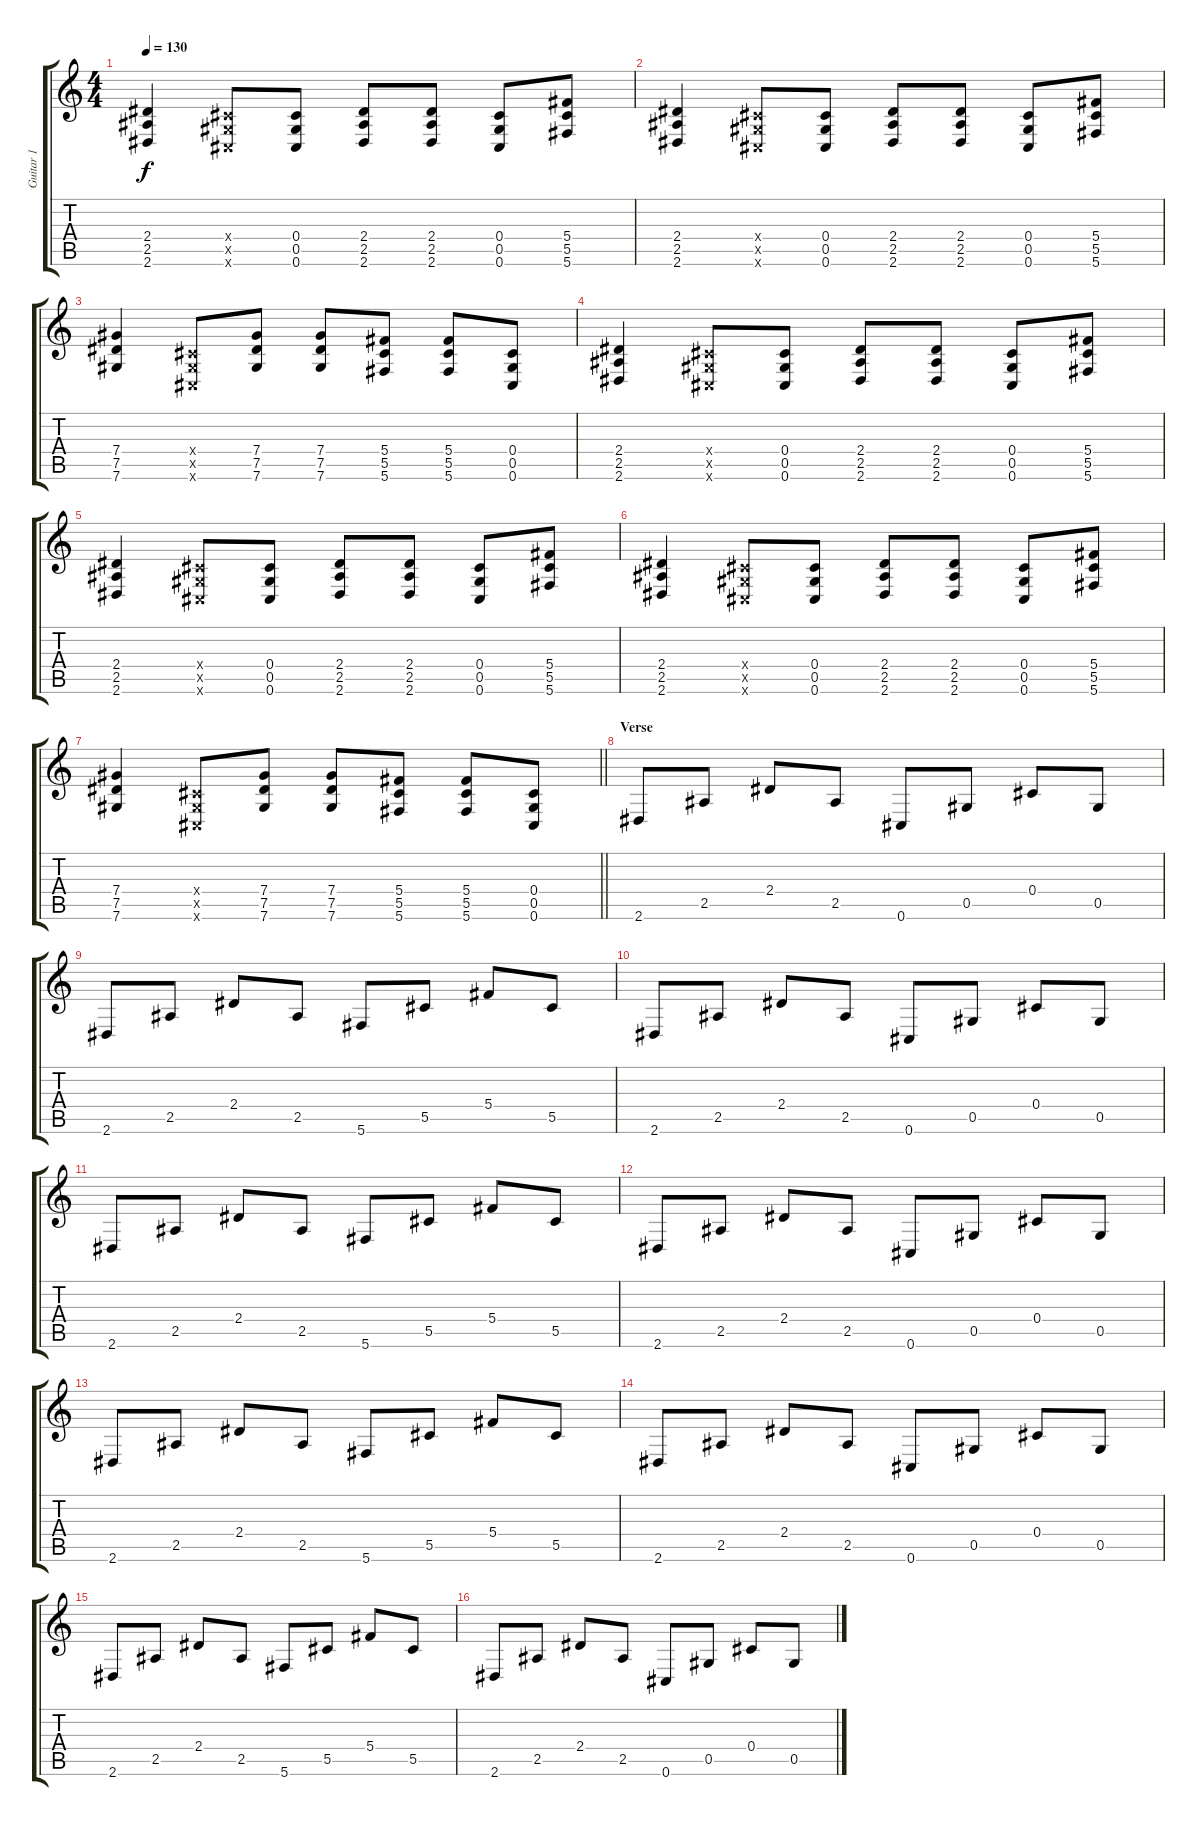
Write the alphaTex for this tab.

\track ("Guitar 1" "Guitar 1") {instrument distortionguitar}
\staff {score tabs}
\tuning (Eb4 Bb3 Gb3 Db3 Ab2 Db2) {hide}
\ts (4 4)
\tempo 130
\clef g2
\ks c
(2.4 2.5 2.6).4{dy f} (0.4{x} 0.5{x} 0.6{x}).8 (0.4 0.5 0.6).8 (2.4 2.5 2.6).8 (2.4 2.5 2.6).8 (0.4 0.5 0.6).8 (5.4 5.5 5.6).8 |
(2.4 2.5 2.6).4 (0.4{x} 0.5{x} 0.6{x}).8 (0.4 0.5 0.6).8 (2.4 2.5 2.6).8 (2.4 2.5 2.6).8 (0.4 0.5 0.6).8 (5.4 5.5 5.6).8 |
(7.4 7.5 7.6).4 (0.4{x} 0.5{x} 0.6{x}).8 (7.4 7.5 7.6).8 (7.4 7.5 7.6).8 (5.4 5.5 5.6).8 (5.4 5.5 5.6).8 (0.4 0.5 0.6).8 |
(2.4 2.5 2.6).4 (0.4{x} 0.5{x} 0.6{x}).8 (0.4 0.5 0.6).8 (2.4 2.5 2.6).8 (2.4 2.5 2.6).8 (0.4 0.5 0.6).8 (5.4 5.5 5.6).8 |
(2.4 2.5 2.6).4 (0.4{x} 0.5{x} 0.6{x}).8 (0.4 0.5 0.6).8 (2.4 2.5 2.6).8 (2.4 2.5 2.6).8 (0.4 0.5 0.6).8 (5.4 5.5 5.6).8 |
(2.4 2.5 2.6).4 (0.4{x} 0.5{x} 0.6{x}).8 (0.4 0.5 0.6).8 (2.4 2.5 2.6).8 (2.4 2.5 2.6).8 (0.4 0.5 0.6).8 (5.4 5.5 5.6).8 |
\barLineRight lightlight
(7.4 7.5 7.6).4 (0.4{x} 0.5{x} 0.6{x}).8 (7.4 7.5 7.6).8 (7.4 7.5 7.6).8 (5.4 5.5 5.6).8 (5.4 5.5 5.6).8 (0.4 0.5 0.6).8 |
\section ("" "Verse")
2.6.8{instrument electricguitarclean} 2.5.8 2.4.8 2.5.8 0.6.8 0.5.8 0.4.8 0.5.8 |
2.6.8 2.5.8 2.4.8 2.5.8 5.6.8 5.5.8 5.4.8 5.5.8 |
2.6.8 2.5.8 2.4.8 2.5.8 0.6.8 0.5.8 0.4.8 0.5.8 |
2.6.8 2.5.8 2.4.8 2.5.8 5.6.8 5.5.8 5.4.8 5.5.8 |
2.6.8 2.5.8 2.4.8 2.5.8 0.6.8 0.5.8 0.4.8 0.5.8 |
2.6.8 2.5.8 2.4.8 2.5.8 5.6.8 5.5.8 5.4.8 5.5.8 |
2.6.8 2.5.8 2.4.8 2.5.8 0.6.8 0.5.8 0.4.8 0.5.8 |
2.6.8 2.5.8 2.4.8 2.5.8 5.6.8 5.5.8 5.4.8 5.5.8 |
2.6.8 2.5.8 2.4.8 2.5.8 0.6.8 0.5.8 0.4.8 0.5.8
